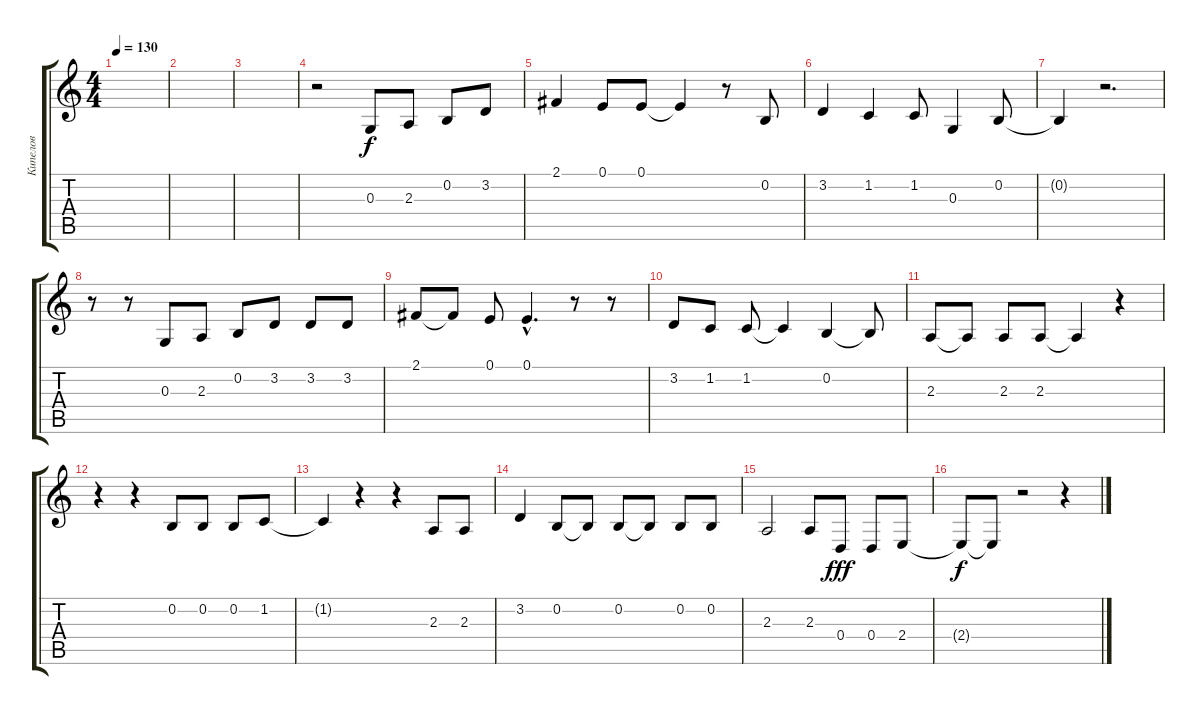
\track ("Кипелов" "Кипелов") {instrument tenorsax}
\staff {score tabs}
\tuning (E4 B3 G3 D3 A2 E2) {hide}
\ts (4 4)
\tempo 130
\clef g2
\ks c
|
|
|
r.2 0.3.8 2.3.8 0.2.8 3.2.8 |
2.1.4 0.1.8 0.1.8 0.1{t}.4 r.8 0.2.8 |
3.2.4 1.2.4 1.2.8 0.3.4 0.2.8 |
0.2{t}.4 r.2{d} |
r.8 r.8 0.3.8 2.3.8 0.2.8 3.2.8 3.2.8 3.2.8 |
2.1.8 2.1{t}.8 0.1.8 0.1{hac}.4{d} r.8 r.8 |
3.2.8 1.2.8 1.2.8 1.2{t}.4 0.2.4 0.2{t}.8 |
2.3.8 2.3{t}.8 2.3.8 2.3.8 2.3{t}.4 r.4 |
r.4 r.4 0.2.8 0.2.8 0.2.8 1.2.8 |
1.2{t}.4 r.4 r.4 2.3.8 2.3.8 |
3.2.4 0.2.8 0.2{t}.8 0.2.8 0.2{t}.8 0.2.8 0.2.8 |
2.3.2 2.3.8 0.4.8{dy fff} 0.4.8 2.4.8 |
2.4{t}.8{dy f} 2.4{t}.8 r.2 r.4
